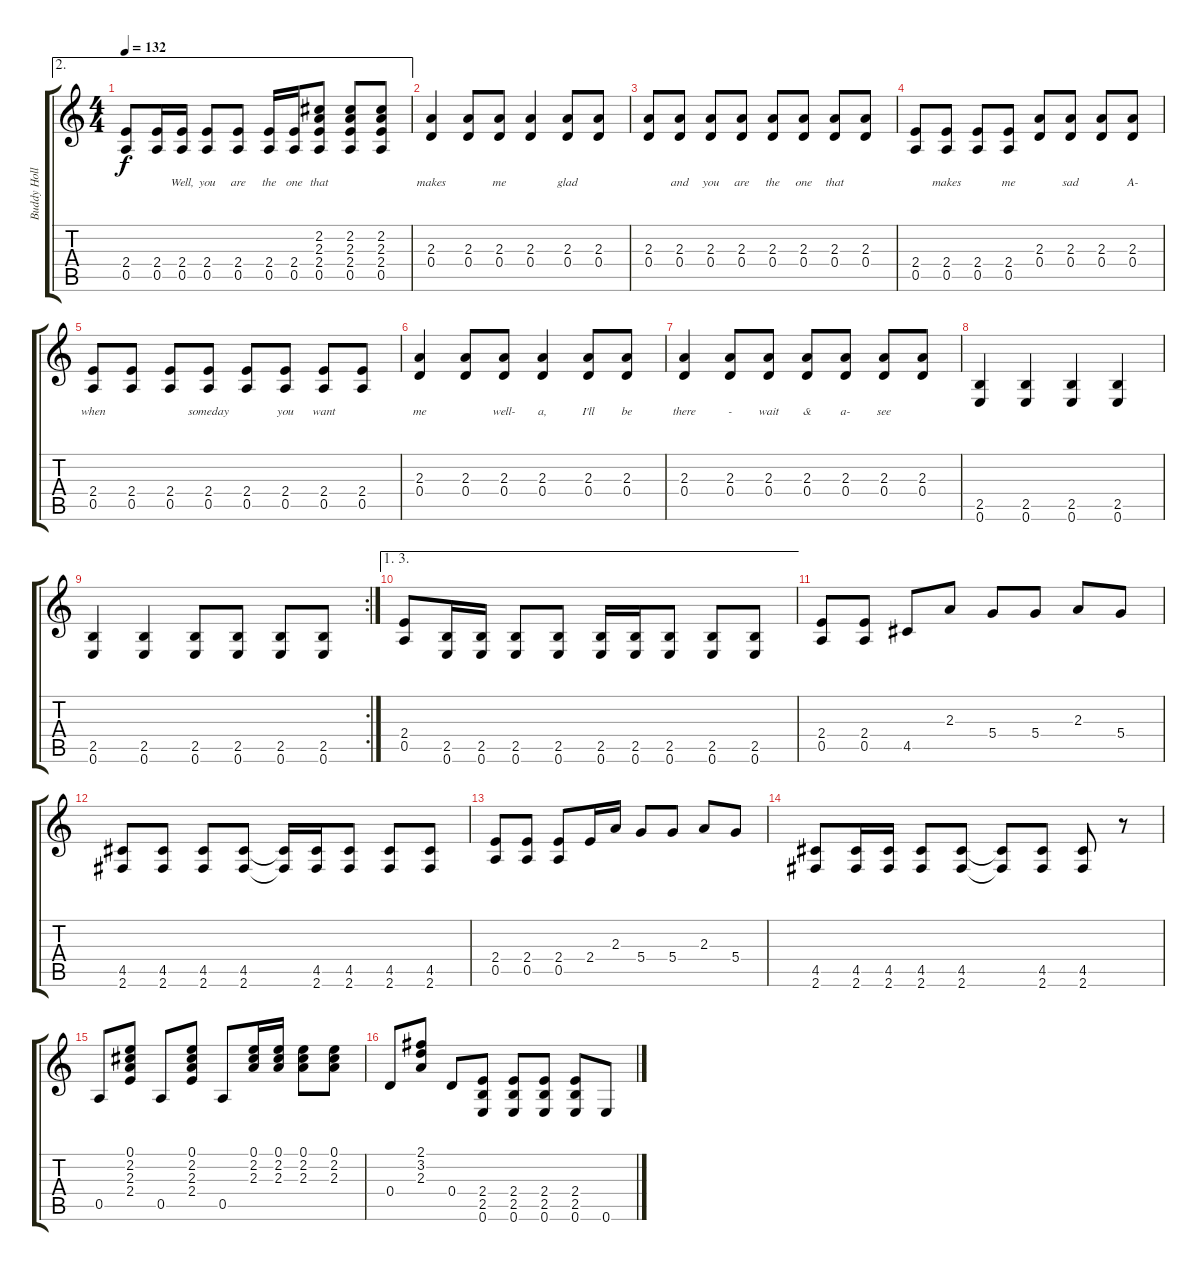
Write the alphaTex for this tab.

\track ("Buddy Holly" "Buddy Holl") {instrument electricguitarjazz}
\staff {score tabs}
\tuning (E4 B3 G3 D3 A2 E2) {hide}
\ae 2
\ts (4 4)
\tempo 132
\clef g2
\ks c
(2.4 0.5).8{lyrics (0 "") lyrics (1 "") lyrics (2 "") lyrics (3 "") lyrics (4 "") dy f} (2.4 0.5).16{lyrics (0 "") lyrics (1 "") lyrics (2 "") lyrics (3 "") lyrics (4 "")} (2.4 0.5).16{lyrics (0 "Well,") lyrics (1 "") lyrics (2 "") lyrics (3 "") lyrics (4 "")} (2.4 0.5).8{lyrics (0 "you") lyrics (1 "") lyrics (2 "") lyrics (3 "") lyrics (4 "")} (2.4 0.5).8{lyrics (0 "are") lyrics (1 "") lyrics (2 "") lyrics (3 "") lyrics (4 "")} (2.4 0.5).16{lyrics (0 "the") lyrics (1 "") lyrics (2 "") lyrics (3 "") lyrics (4 "")} (2.4 0.5).16{lyrics (0 "one") lyrics (1 "") lyrics (2 "") lyrics (3 "") lyrics (4 "")} (2.2 2.3 2.4 0.5).8{lyrics (0 "that") lyrics (1 "") lyrics (2 "") lyrics (3 "") lyrics (4 "")} (2.2 2.3 2.4 0.5).8{lyrics (0 "") lyrics (1 "") lyrics (2 "") lyrics (3 "") lyrics (4 "")} (2.2 2.3 2.4 0.5).8{lyrics (0 "") lyrics (1 "") lyrics (2 "") lyrics (3 "") lyrics (4 "")} |
(2.3 0.4).4{lyrics (0 "makes") lyrics (1 "") lyrics (2 "") lyrics (3 "") lyrics (4 "")} (2.3 0.4).8{lyrics (0 "") lyrics (1 "") lyrics (2 "") lyrics (3 "") lyrics (4 "")} (2.3 0.4).8{lyrics (0 "me") lyrics (1 "") lyrics (2 "") lyrics (3 "") lyrics (4 "")} (2.3 0.4).4{lyrics (0 "") lyrics (1 "") lyrics (2 "") lyrics (3 "") lyrics (4 "")} (2.3 0.4).8{lyrics (0 "glad") lyrics (1 "") lyrics (2 "") lyrics (3 "") lyrics (4 "")} (2.3 0.4).8{lyrics (0 "") lyrics (1 "") lyrics (2 "") lyrics (3 "") lyrics (4 "")} |
(2.3 0.4).8{lyrics (0 "") lyrics (1 "") lyrics (2 "") lyrics (3 "") lyrics (4 "")} (2.3 0.4).8{lyrics (0 "and") lyrics (1 "") lyrics (2 "") lyrics (3 "") lyrics (4 "")} (2.3 0.4).8{lyrics (0 "you") lyrics (1 "") lyrics (2 "") lyrics (3 "") lyrics (4 "")} (2.3 0.4).8{lyrics (0 "are") lyrics (1 "") lyrics (2 "") lyrics (3 "") lyrics (4 "")} (2.3 0.4).8{lyrics (0 "the") lyrics (1 "") lyrics (2 "") lyrics (3 "") lyrics (4 "")} (2.3 0.4).8{lyrics (0 "one") lyrics (1 "") lyrics (2 "") lyrics (3 "") lyrics (4 "")} (2.3 0.4).8{lyrics (0 "that") lyrics (1 "") lyrics (2 "") lyrics (3 "") lyrics (4 "")} (2.3 0.4).8{lyrics (0 "") lyrics (1 "") lyrics (2 "") lyrics (3 "") lyrics (4 "")} |
(2.4 0.5).8{lyrics (0 "") lyrics (1 "") lyrics (2 "") lyrics (3 "") lyrics (4 "")} (2.4 0.5).8{lyrics (0 "makes") lyrics (1 "") lyrics (2 "") lyrics (3 "") lyrics (4 "")} (2.4 0.5).8{lyrics (0 "") lyrics (1 "") lyrics (2 "") lyrics (3 "") lyrics (4 "")} (2.4 0.5).8{lyrics (0 "me") lyrics (1 "") lyrics (2 "") lyrics (3 "") lyrics (4 "")} (2.3 0.4).8{lyrics (0 "") lyrics (1 "") lyrics (2 "") lyrics (3 "") lyrics (4 "")} (2.3 0.4).8{lyrics (0 "sad") lyrics (1 "") lyrics (2 "") lyrics (3 "") lyrics (4 "")} (2.3 0.4).8{lyrics (0 "") lyrics (1 "") lyrics (2 "") lyrics (3 "") lyrics (4 "")} (2.3 0.4).8{lyrics (0 "A-") lyrics (1 "") lyrics (2 "") lyrics (3 "") lyrics (4 "")} |
(2.4 0.5).8{lyrics (0 "when") lyrics (1 "") lyrics (2 "") lyrics (3 "") lyrics (4 "")} (2.4 0.5).8{lyrics (0 "") lyrics (1 "") lyrics (2 "") lyrics (3 "") lyrics (4 "")} (2.4 0.5).8{lyrics (0 "") lyrics (1 "") lyrics (2 "") lyrics (3 "") lyrics (4 "")} (2.4 0.5).8{lyrics (0 "someday") lyrics (1 "") lyrics (2 "") lyrics (3 "") lyrics (4 "")} (2.4 0.5).8{lyrics (0 "") lyrics (1 "") lyrics (2 "") lyrics (3 "") lyrics (4 "")} (2.4 0.5).8{lyrics (0 "you") lyrics (1 "") lyrics (2 "") lyrics (3 "") lyrics (4 "")} (2.4 0.5).8{lyrics (0 "want") lyrics (1 "") lyrics (2 "") lyrics (3 "") lyrics (4 "")} (2.4 0.5).8{lyrics (0 "") lyrics (1 "") lyrics (2 "") lyrics (3 "") lyrics (4 "")} |
(2.3 0.4).4{lyrics (0 "me") lyrics (1 "") lyrics (2 "") lyrics (3 "") lyrics (4 "")} (2.3 0.4).8{lyrics (0 "") lyrics (1 "") lyrics (2 "") lyrics (3 "") lyrics (4 "")} (2.3 0.4).8{lyrics (0 "well-") lyrics (1 "") lyrics (2 "") lyrics (3 "") lyrics (4 "")} (2.3 0.4).4{lyrics (0 "a,") lyrics (1 "") lyrics (2 "") lyrics (3 "") lyrics (4 "")} (2.3 0.4).8{lyrics (0 "I'll") lyrics (1 "") lyrics (2 "") lyrics (3 "") lyrics (4 "")} (2.3 0.4).8{lyrics (0 "be") lyrics (1 "") lyrics (2 "") lyrics (3 "") lyrics (4 "")} |
(2.3 0.4).4{lyrics (0 "there") lyrics (1 "") lyrics (2 "") lyrics (3 "") lyrics (4 "")} (2.3 0.4).8{lyrics (0 "-") lyrics (1 "") lyrics (2 "") lyrics (3 "") lyrics (4 "")} (2.3 0.4).8{lyrics (0 "wait") lyrics (1 "") lyrics (2 "") lyrics (3 "") lyrics (4 "")} (2.3 0.4).8{lyrics (0 "&") lyrics (1 "") lyrics (2 "") lyrics (3 "") lyrics (4 "")} (2.3 0.4).8{lyrics (0 "a-") lyrics (1 "") lyrics (2 "") lyrics (3 "") lyrics (4 "")} (2.3 0.4).8{lyrics (0 "see") lyrics (1 "") lyrics (2 "") lyrics (3 "") lyrics (4 "")} (2.3 0.4).8{lyrics (0 "") lyrics (1 "") lyrics (2 "") lyrics (3 "") lyrics (4 "")} |
(2.5 0.6).4{lyrics (0 "") lyrics (1 "") lyrics (2 "") lyrics (3 "") lyrics (4 "")} (2.5 0.6).4{lyrics (0 "") lyrics (1 "") lyrics (2 "") lyrics (3 "") lyrics (4 "")} (2.5 0.6).4{lyrics (0 "") lyrics (1 "") lyrics (2 "") lyrics (3 "") lyrics (4 "")} (2.5 0.6).4{lyrics (0 "") lyrics (1 "") lyrics (2 "") lyrics (3 "") lyrics (4 "")} |
\rc 2
(2.5 0.6).4{lyrics (0 "") lyrics (1 "") lyrics (2 "") lyrics (3 "") lyrics (4 "")} (2.5 0.6).4{lyrics (0 "") lyrics (1 "") lyrics (2 "") lyrics (3 "") lyrics (4 "")} (2.5 0.6).8{lyrics (0 "") lyrics (1 "") lyrics (2 "") lyrics (3 "") lyrics (4 "")} (2.5 0.6).8{lyrics (0 "") lyrics (1 "") lyrics (2 "") lyrics (3 "") lyrics (4 "")} (2.5 0.6).8{lyrics (0 "") lyrics (1 "") lyrics (2 "") lyrics (3 "") lyrics (4 "")} (2.5 0.6).8{lyrics (0 "") lyrics (1 "") lyrics (2 "") lyrics (3 "") lyrics (4 "")} |
\ae (1 3)
(2.4 0.5).8{lyrics (0 "") lyrics (1 "") lyrics (2 "") lyrics (3 "") lyrics (4 "")} (2.5 0.6).16{lyrics (0 "") lyrics (1 "") lyrics (2 "") lyrics (3 "") lyrics (4 "")} (2.5 0.6).16{lyrics (0 "") lyrics (1 "") lyrics (2 "") lyrics (3 "") lyrics (4 "")} (2.5 0.6).8{lyrics (0 "") lyrics (1 "") lyrics (2 "") lyrics (3 "") lyrics (4 "")} (2.5 0.6).8{lyrics (0 "") lyrics (1 "") lyrics (2 "") lyrics (3 "") lyrics (4 "")} (2.5 0.6).16{lyrics (0 "") lyrics (1 "") lyrics (2 "") lyrics (3 "") lyrics (4 "")} (2.5 0.6).16{lyrics (0 "") lyrics (1 "") lyrics (2 "") lyrics (3 "") lyrics (4 "")} (2.5 0.6).8{lyrics (0 "") lyrics (1 "") lyrics (2 "") lyrics (3 "") lyrics (4 "")} (2.5 0.6).8{lyrics (0 "") lyrics (1 "") lyrics (2 "") lyrics (3 "") lyrics (4 "")} (2.5 0.6).8{lyrics (0 "") lyrics (1 "") lyrics (2 "") lyrics (3 "") lyrics (4 "")} |
(2.4 0.5).8{lyrics (0 "") lyrics (1 "") lyrics (2 "") lyrics (3 "") lyrics (4 "")} (2.4 0.5).8{lyrics (0 "") lyrics (1 "") lyrics (2 "") lyrics (3 "") lyrics (4 "")} 4.5.8{lyrics (0 "") lyrics (1 "") lyrics (2 "") lyrics (3 "") lyrics (4 "")} 2.3.8{lyrics (0 "") lyrics (1 "") lyrics (2 "") lyrics (3 "") lyrics (4 "")} 5.4.8{lyrics (0 "") lyrics (1 "") lyrics (2 "") lyrics (3 "") lyrics (4 "")} 5.4.8{lyrics (0 "") lyrics (1 "") lyrics (2 "") lyrics (3 "") lyrics (4 "")} 2.3.8{lyrics (0 "") lyrics (1 "") lyrics (2 "") lyrics (3 "") lyrics (4 "")} 5.4.8{lyrics (0 "") lyrics (1 "") lyrics (2 "") lyrics (3 "") lyrics (4 "")} |
(4.5 2.6).8{lyrics (0 "") lyrics (1 "") lyrics (2 "") lyrics (3 "") lyrics (4 "")} (4.5 2.6).8{lyrics (0 "") lyrics (1 "") lyrics (2 "") lyrics (3 "") lyrics (4 "")} (4.5 2.6).8{lyrics (0 "") lyrics (1 "") lyrics (2 "") lyrics (3 "") lyrics (4 "")} (4.5 2.6).8{lyrics (0 "") lyrics (1 "") lyrics (2 "") lyrics (3 "") lyrics (4 "")} (4.5{t} 2.6{t}).16{lyrics (0 "") lyrics (1 "") lyrics (2 "") lyrics (3 "") lyrics (4 "")} (4.5 2.6).16{lyrics (0 "") lyrics (1 "") lyrics (2 "") lyrics (3 "") lyrics (4 "")} (4.5 2.6).8{lyrics (0 "") lyrics (1 "") lyrics (2 "") lyrics (3 "") lyrics (4 "")} (4.5 2.6).8{lyrics (0 "") lyrics (1 "") lyrics (2 "") lyrics (3 "") lyrics (4 "")} (4.5 2.6).8{lyrics (0 "") lyrics (1 "") lyrics (2 "") lyrics (3 "") lyrics (4 "")} |
(2.4 0.5).8{lyrics (0 "") lyrics (1 "") lyrics (2 "") lyrics (3 "") lyrics (4 "")} (2.4 0.5).8{lyrics (0 "") lyrics (1 "") lyrics (2 "") lyrics (3 "") lyrics (4 "")} (2.4 0.5).8{lyrics (0 "") lyrics (1 "") lyrics (2 "") lyrics (3 "") lyrics (4 "")} 2.4.16{lyrics (0 "") lyrics (1 "") lyrics (2 "") lyrics (3 "") lyrics (4 "")} 2.3.16{lyrics (0 "") lyrics (1 "") lyrics (2 "") lyrics (3 "") lyrics (4 "")} 5.4.8{lyrics (0 "") lyrics (1 "") lyrics (2 "") lyrics (3 "") lyrics (4 "")} 5.4.8{lyrics (0 "") lyrics (1 "") lyrics (2 "") lyrics (3 "") lyrics (4 "")} 2.3.8{lyrics (0 "") lyrics (1 "") lyrics (2 "") lyrics (3 "") lyrics (4 "")} 5.4.8{lyrics (0 "") lyrics (1 "") lyrics (2 "") lyrics (3 "") lyrics (4 "")} |
(4.5 2.6).8{lyrics (0 "") lyrics (1 "") lyrics (2 "") lyrics (3 "") lyrics (4 "")} (4.5 2.6).16{lyrics (0 "") lyrics (1 "") lyrics (2 "") lyrics (3 "") lyrics (4 "")} (4.5 2.6).16{lyrics (0 "") lyrics (1 "") lyrics (2 "") lyrics (3 "") lyrics (4 "")} (4.5 2.6).8{lyrics (0 "") lyrics (1 "") lyrics (2 "") lyrics (3 "") lyrics (4 "")} (4.5 2.6).8{lyrics (0 "") lyrics (1 "") lyrics (2 "") lyrics (3 "") lyrics (4 "")} (4.5{t} 2.6{t}).8{lyrics (0 "") lyrics (1 "") lyrics (2 "") lyrics (3 "") lyrics (4 "")} (4.5 2.6).8{lyrics (0 "") lyrics (1 "") lyrics (2 "") lyrics (3 "") lyrics (4 "")} (4.5 2.6).8{lyrics (0 "") lyrics (1 "") lyrics (2 "") lyrics (3 "") lyrics (4 "")} r.8 |
0.5.8{lyrics (0 "") lyrics (1 "") lyrics (2 "") lyrics (3 "") lyrics (4 "")} (0.1 2.2 2.3 2.4).8{lyrics (0 "") lyrics (1 "") lyrics (2 "") lyrics (3 "") lyrics (4 "")} 0.5.8{lyrics (0 "") lyrics (1 "") lyrics (2 "") lyrics (3 "") lyrics (4 "")} (0.1 2.2 2.3 2.4).8{lyrics (0 "") lyrics (1 "") lyrics (2 "") lyrics (3 "") lyrics (4 "")} 0.5.8{lyrics (0 "") lyrics (1 "") lyrics (2 "") lyrics (3 "") lyrics (4 "")} (0.1 2.2 2.3).16{lyrics (0 "") lyrics (1 "") lyrics (2 "") lyrics (3 "") lyrics (4 "")} (0.1 2.2 2.3).16{lyrics (0 "") lyrics (1 "") lyrics (2 "") lyrics (3 "") lyrics (4 "")} (0.1 2.2 2.3).8{lyrics (0 "") lyrics (1 "") lyrics (2 "") lyrics (3 "") lyrics (4 "")} (0.1 2.2 2.3).8{lyrics (0 "") lyrics (1 "") lyrics (2 "") lyrics (3 "") lyrics (4 "")} |
0.4.8{lyrics (0 "") lyrics (1 "") lyrics (2 "") lyrics (3 "") lyrics (4 "")} (2.1 3.2 2.3).8{lyrics (0 "") lyrics (1 "") lyrics (2 "") lyrics (3 "") lyrics (4 "")} 0.4.8{lyrics (0 "") lyrics (1 "") lyrics (2 "") lyrics (3 "") lyrics (4 "")} (2.4 2.5 0.6).8{lyrics (0 "") lyrics (1 "") lyrics (2 "") lyrics (3 "") lyrics (4 "")} (2.4 2.5 0.6).8{lyrics (0 "") lyrics (1 "") lyrics (2 "") lyrics (3 "") lyrics (4 "")} (2.4 2.5 0.6).8{lyrics (0 "") lyrics (1 "") lyrics (2 "") lyrics (3 "") lyrics (4 "")} (2.4 2.5 0.6).8{lyrics (0 "") lyrics (1 "") lyrics (2 "") lyrics (3 "") lyrics (4 "")} 0.6.8{lyrics (0 "") lyrics (1 "") lyrics (2 "") lyrics (3 "") lyrics (4 "")}
